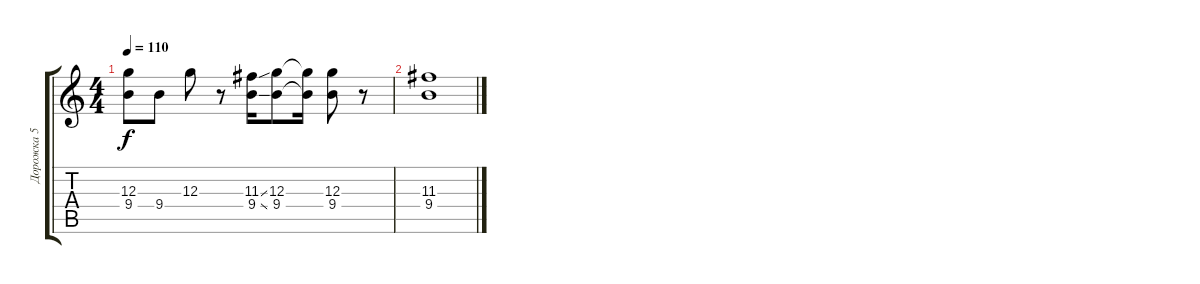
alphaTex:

\track ("Дорожка 5" "Дорожка 5") {instrument acousticguitarsteel}
\staff {score tabs}
\tuning (E4 B3 G3 D3 A2 E2) {hide}
\ts (4 4)
\tempo 110
\clef g2
\ks c
(12.3 9.4).8{dy f} 9.4.8 12.3.8 r.8 (11.3{ss} 9.4{ss}).16 (12.3 9.4).8 (12.3{t} 9.4{t}).16 (12.3 9.4).8 r.8 |
(11.3 9.4).1
